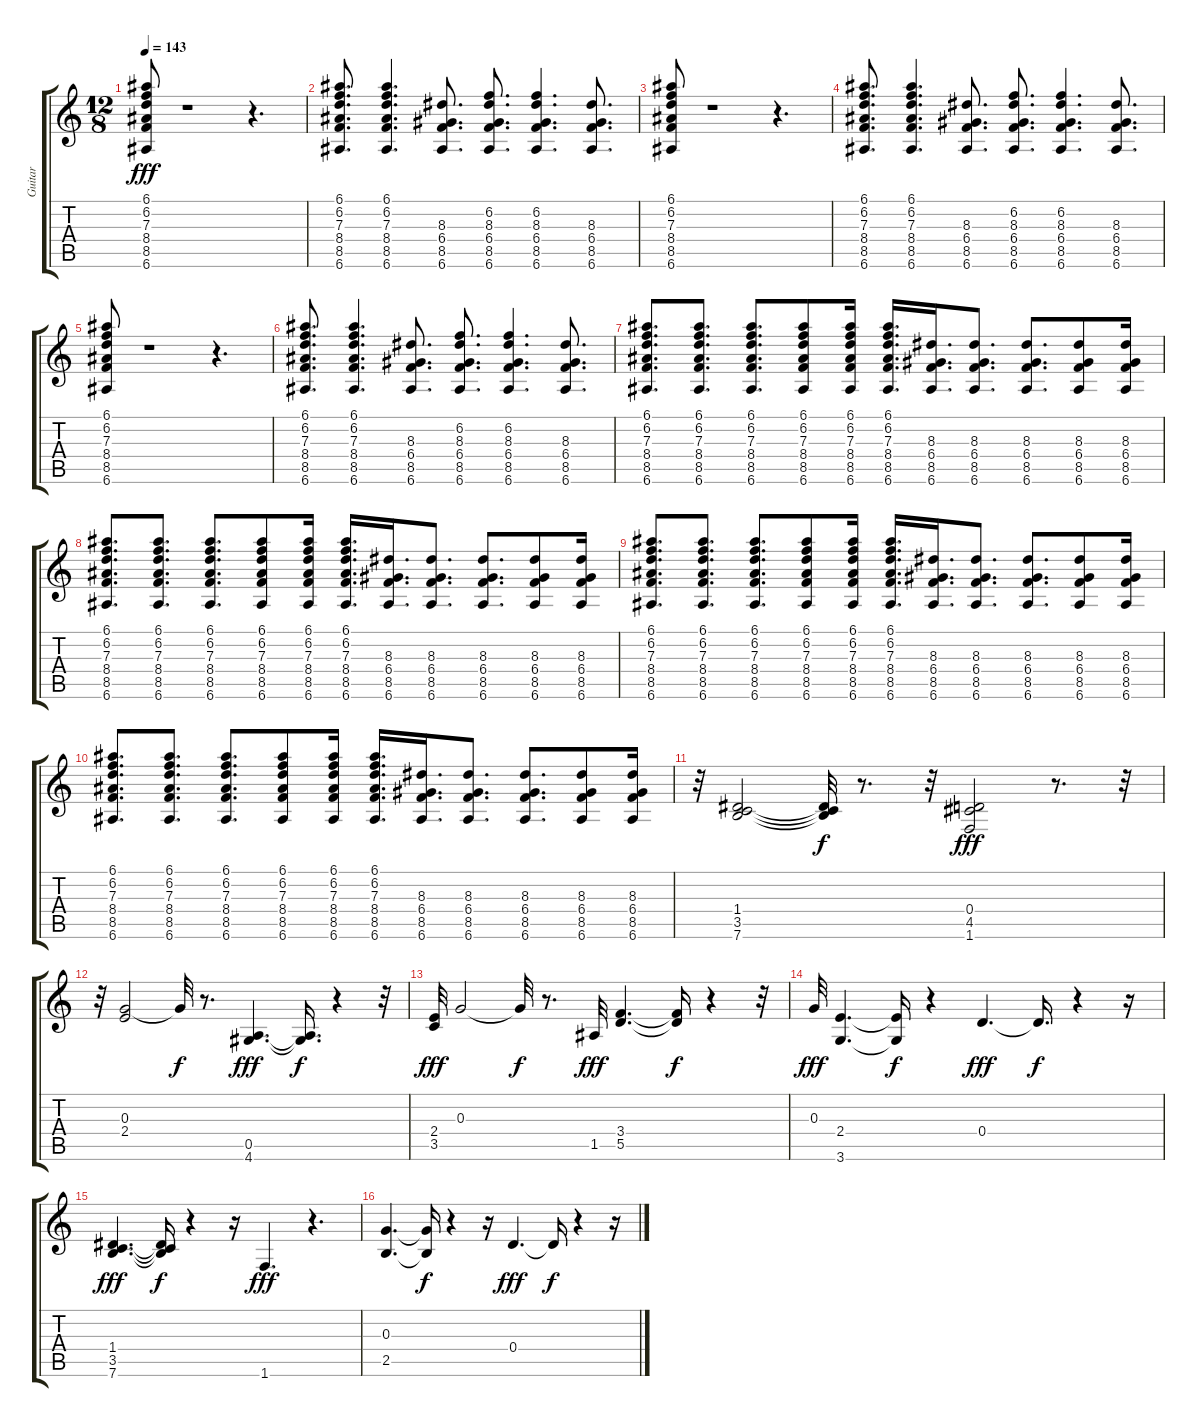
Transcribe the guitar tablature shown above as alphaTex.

\track ("Guitar" "Guitar") {instrument electricguitarclean}
\staff {score tabs}
\tuning (E4 B3 G3 D3 A2 E2) {hide}
\ts (12 8)
\tempo 143
\clef g2
\ks c
(6.1 6.2 7.3 8.4 8.5 6.6).8{dy fff} r.1 r.4{d} |
(6.1 6.2 7.3 8.4 8.5 6.6).8{d} (6.1 6.2 7.3 8.4 8.5 6.6).4{d} (8.3 6.4 8.5 6.6).8{d} (6.2 8.3 6.4 8.5 6.6).8{d} (6.2 8.3 6.4 8.5 6.6).4{d} (8.3 6.4 8.5 6.6).8{d} |
(6.1 6.2 7.3 8.4 8.5 6.6).8 r.1 r.4{d} |
(6.1 6.2 7.3 8.4 8.5 6.6).8{d} (6.1 6.2 7.3 8.4 8.5 6.6).4{d} (8.3 6.4 8.5 6.6).8{d} (6.2 8.3 6.4 8.5 6.6).8{d} (6.2 8.3 6.4 8.5 6.6).4{d} (8.3 6.4 8.5 6.6).8{d} |
(6.1 6.2 7.3 8.4 8.5 6.6).8 r.1 r.4{d} |
(6.1 6.2 7.3 8.4 8.5 6.6).8{d} (6.1 6.2 7.3 8.4 8.5 6.6).4{d} (8.3 6.4 8.5 6.6).8{d} (6.2 8.3 6.4 8.5 6.6).8{d} (6.2 8.3 6.4 8.5 6.6).4{d} (8.3 6.4 8.5 6.6).8{d} |
(6.1 6.2 7.3 8.4 8.5 6.6).8{d} (6.1 6.2 7.3 8.4 8.5 6.6).8{d} (6.1 6.2 7.3 8.4 8.5 6.6).8{d} (6.1 6.2 7.3 8.4 8.5 6.6).8 (6.1 6.2 7.3 8.4 8.5 6.6).16 (6.1 6.2 7.3 8.4 8.5 6.6).16{d} (8.3 6.4 8.5 6.6).16{d} (8.3 6.4 8.5 6.6).8{d} (8.3 6.4 8.5 6.6).8{d} (8.3 6.4 8.5 6.6).8 (8.3 6.4 8.5 6.6).16 |
(6.1 6.2 7.3 8.4 8.5 6.6).8{d} (6.1 6.2 7.3 8.4 8.5 6.6).8{d} (6.1 6.2 7.3 8.4 8.5 6.6).8{d} (6.1 6.2 7.3 8.4 8.5 6.6).8 (6.1 6.2 7.3 8.4 8.5 6.6).16 (6.1 6.2 7.3 8.4 8.5 6.6).16{d} (8.3 6.4 8.5 6.6).16{d} (8.3 6.4 8.5 6.6).8{d} (8.3 6.4 8.5 6.6).8{d} (8.3 6.4 8.5 6.6).8 (8.3 6.4 8.5 6.6).16 |
(6.1 6.2 7.3 8.4 8.5 6.6).8{d} (6.1 6.2 7.3 8.4 8.5 6.6).8{d} (6.1 6.2 7.3 8.4 8.5 6.6).8{d} (6.1 6.2 7.3 8.4 8.5 6.6).8 (6.1 6.2 7.3 8.4 8.5 6.6).16 (6.1 6.2 7.3 8.4 8.5 6.6).16{d} (8.3 6.4 8.5 6.6).16{d} (8.3 6.4 8.5 6.6).8{d} (8.3 6.4 8.5 6.6).8{d} (8.3 6.4 8.5 6.6).8 (8.3 6.4 8.5 6.6).16 |
(6.1 6.2 7.3 8.4 8.5 6.6).8{d} (6.1 6.2 7.3 8.4 8.5 6.6).8{d} (6.1 6.2 7.3 8.4 8.5 6.6).8{d} (6.1 6.2 7.3 8.4 8.5 6.6).8 (6.1 6.2 7.3 8.4 8.5 6.6).16 (6.1 6.2 7.3 8.4 8.5 6.6).16{d} (8.3 6.4 8.5 6.6).16{d} (8.3 6.4 8.5 6.6).8{d} (8.3 6.4 8.5 6.6).8{d} (8.3 6.4 8.5 6.6).8 (8.3 6.4 8.5 6.6).16 |
r.32 (1.4 3.5 7.6).2 (1.4{t} 3.5{t} 7.6{t}).32{dy f} r.8{d} r.32 (0.4 4.5 1.6).2{dy fff} r.8{d} r.32 |
r.32 (0.3 2.4).2 0.3{t}.32{dy f} r.8{d} (0.5 4.6).4{d dy fff} (0.5{t} 4.6{t}).16{d dy f} r.4 r.32 |
(2.4 3.5).32{dy fff} 0.3.2 0.3{t}.32{dy f} r.8{d} 1.5.32{dy fff} (3.4 5.5).4{d} (3.4{t} 5.5{t}).16{dy f} r.4 r.32 |
0.3.32{dy fff} (2.4 3.6).4{d} (2.4{t} 3.6{t}).16{dy f} r.4 0.4.4{d dy fff} 0.4{t}.16{d dy f} r.4 r.16 |
(1.4 3.5 7.6).4{d dy fff} (1.4{t} 3.5{t} 7.6{t}).16{dy f} r.4 r.16 1.6.4{d dy fff} r.4{d} |
(0.3 2.5).4{d} (0.3{t} 2.5{t}).16{dy f} r.4 r.16 0.4.4{d dy fff} 0.4{t}.16{dy f} r.4 r.16
